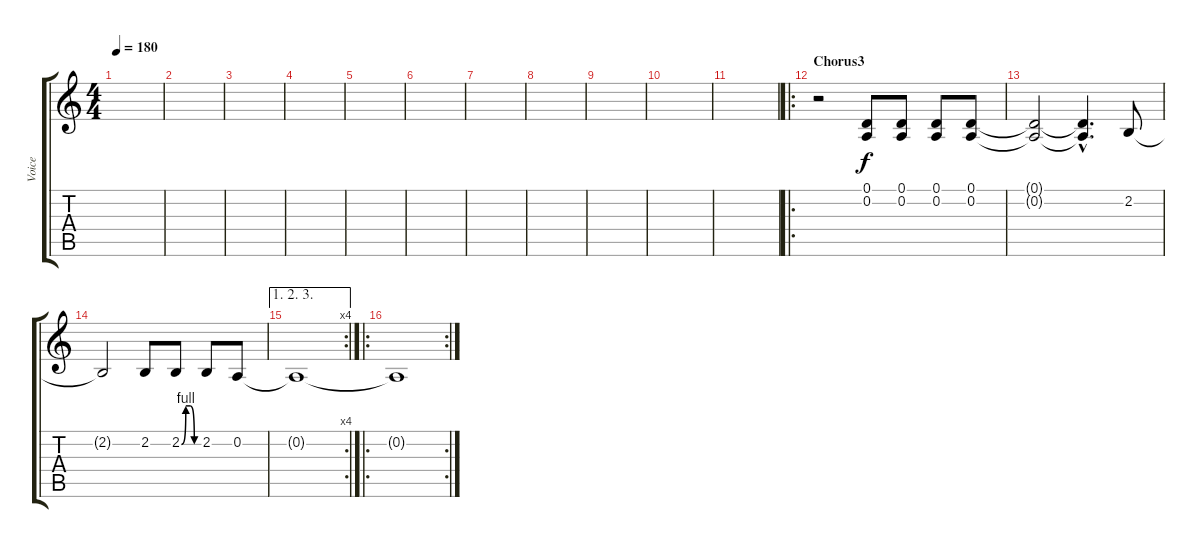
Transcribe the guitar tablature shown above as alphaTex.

\track ("Voice" "Voice") {instrument lead1square}
\staff {score tabs}
\tuning (D4 A3 F3 C3 G2 D2) {hide}
\ts (4 4)
\tempo 180
\clef g2
\ks c
|
|
|
|
|
|
|
|
|
|
|
\ro
\section ("" "Chorus3")
r.2 (0.1 0.2).8 (0.1 0.2).8 (0.1 0.2).8 (0.1 0.2).8 |
(0.1{t} 0.2{t}).2 (0.1{hac t} 0.2{hac t}).4{d} 2.2.8 |
2.2{t}.2 2.2.8 2.2{be (custom 0 0 15 4 30 4 45 0 60 0)}.8 2.2.8 0.2.8 |
\ae (1 2 3)
\rc 4
0.2{t}.1 |
\ro
\rc 2
0.2{t}.1
